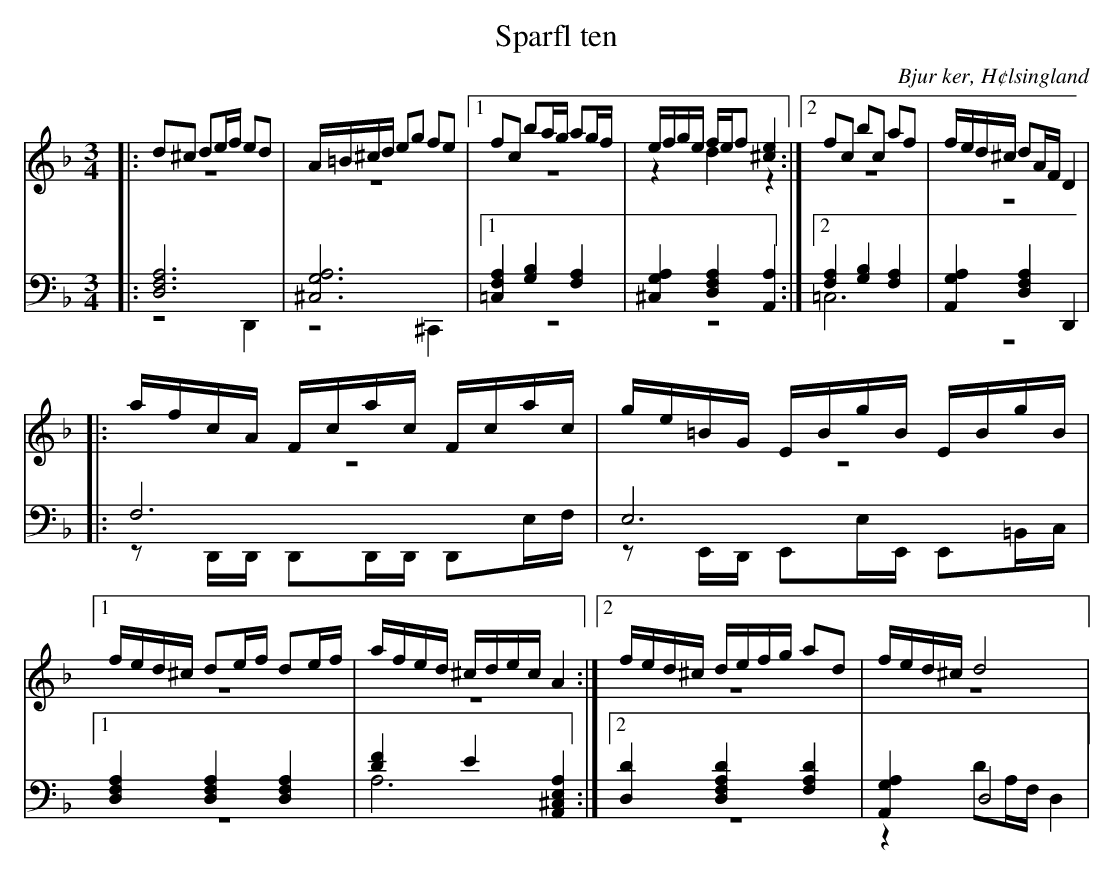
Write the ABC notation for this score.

X:1
T: Sparfl ten
O: Bjur ker, H¢lsingland
M: 3/4
L: 1/8
K: Dm
V:1
V:2 merge
V:3
V:4 merge
V:1
|:d^c de/f/ ed|A/=B/^c/d/ eg fe|1 fc ba/g/ ag/f/| e/f/g/e/ f/e/f [^c2e2]:|2 fc bc af|f/e/d/^c/ dA/F/ D2|
|:a/f/c/A/  F/c/a/c/ F/c/a/c/|g/e/=B/G/  E/B/g/B/  E/B/g/B/|1 f/e/d/^c/ de/f/ de/f/|a/f/e/d/ ^c/d/e/c/ A2:|2 f/e/d/^c/ d/e/f/g/ ad|f/e/d/^c/ d4|
V:2
|:z6|z6|1 z6|z2 d2 z2:|2 z6|z6|
|:z6|z6|1 z6|z6:|2 z6|z6|
V:3 clef=bass
|:[D,6F,6A,6]|[^C,6G,6A,6]|1 [=C,2F,2A,2] [G,2B,2] [F,2A,2]|[^C,2G,2A,2] [D,2F,2A,2] [A,,2A,2]:|2 [F,2A,2] [G,2B,2] [F,2A,2]|[A,,2G,2A,2] [D,2F,2A,2] D,,2|
|:F,6|E,6|1 [D,2F,2A,2] [D,2F,2A,2] [D,2F,2A,2]|[D2F2] E2 [A,,2^C,2E,2A,2]:|2 [D,2D2] [D,2F,2A,2D2] [F,2A,2D2]|[A,,2G,2A,2] D,4|
V:4 clef=bass
|:z4 D,,2|z4 ^C,,2|1 z6|z6:|2 =C,6|z6|
|:zD,,/D,,/ D,,D,,/D,,/ D,,E,/F,/|zE,,/D,,/ E,,E,/E,,/ E,,=B,,/C,/|1 z6|A,6:|2 z6|z2 DA,/F,/ D,2|
